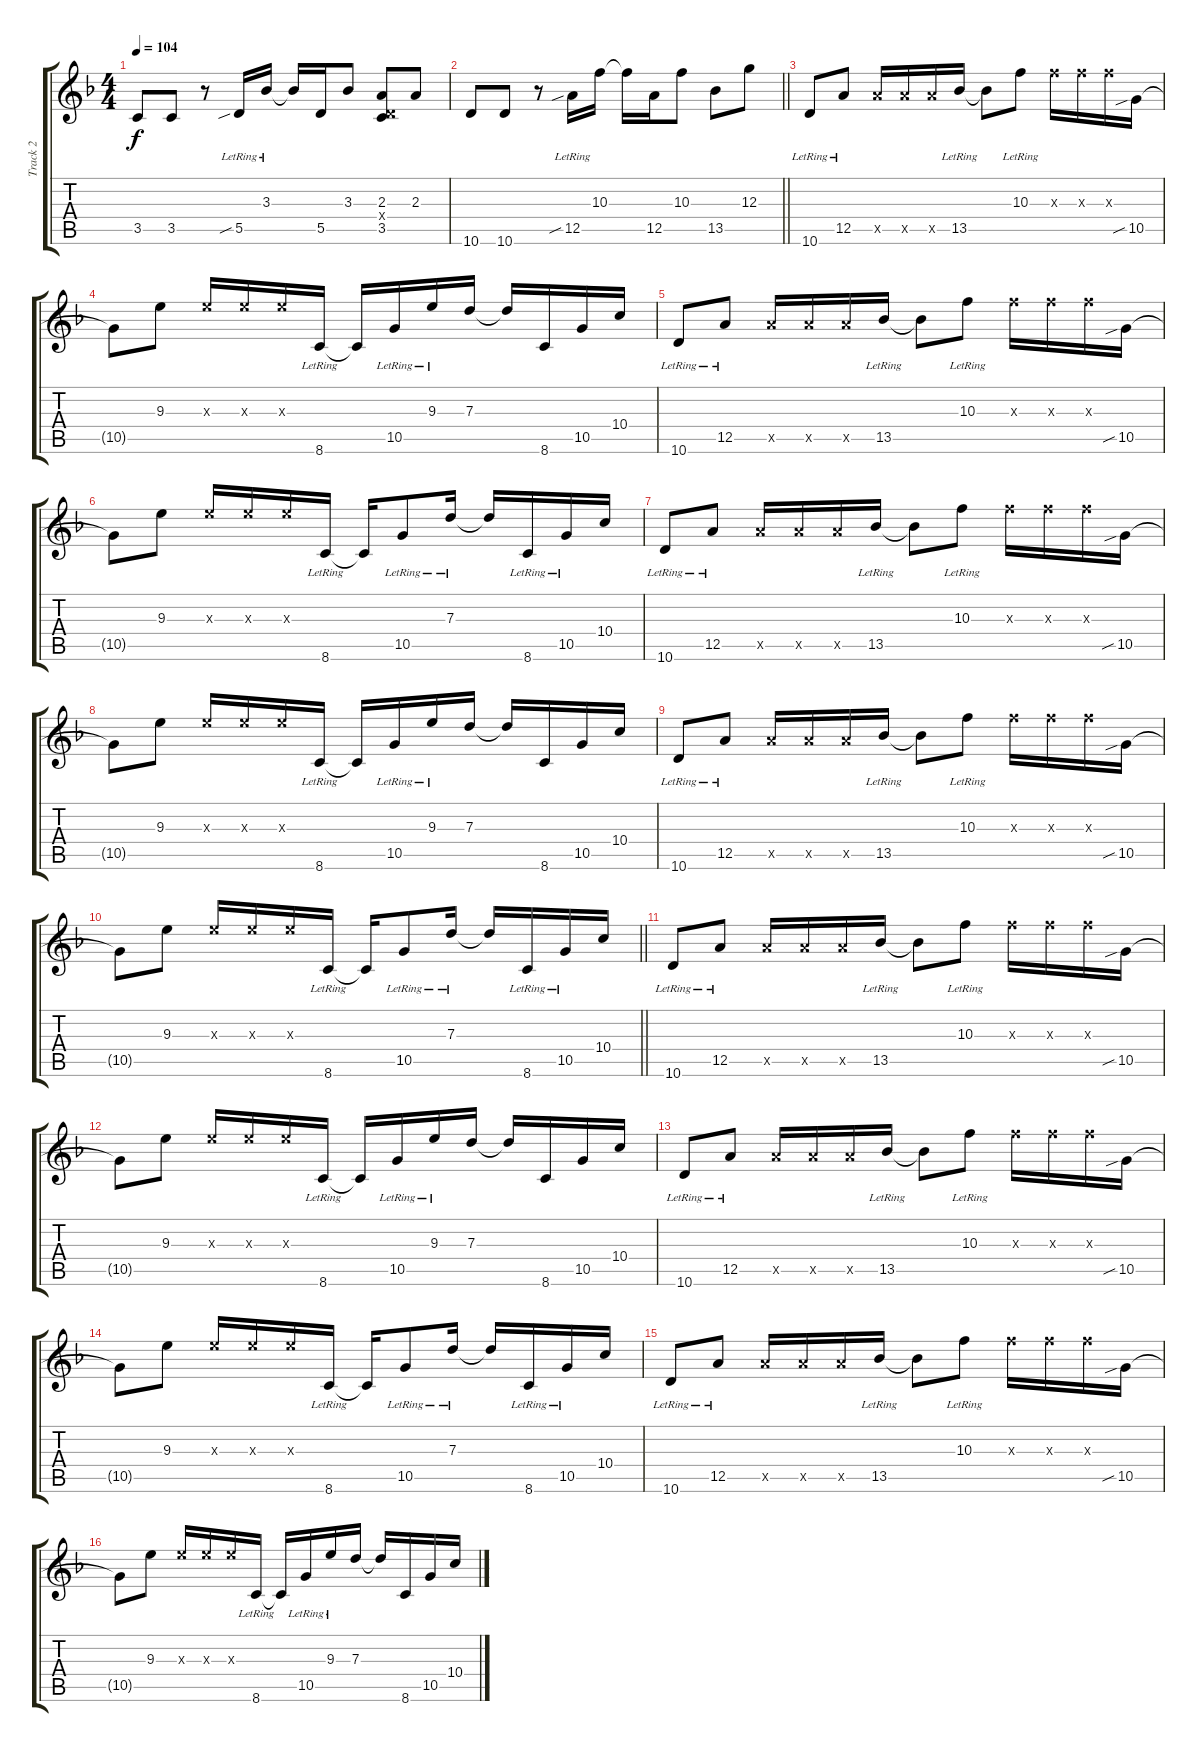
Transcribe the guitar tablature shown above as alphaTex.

\track ("Track 2" "Track 2") {instrument electricguitarjazz}
\staff {score tabs}
\tuning (E4 B3 G3 D3 A2 E2) {hide}
\ts (4 4)
\tempo 104
\clef g2
\ks dminor
3.5.8{dy f} 3.5.8 r.8 5.5{sib lr}.16 3.3{lr}.16 3.3{t}.16 5.5.16 3.3.8 (2.3 0.4{x} 3.5).8 2.3.8 |
\barLineRight lightlight
10.6.8 10.6.8 r.8 12.5{sib lr}.16 10.3{lr}.16 10.3{t}.16 12.5.16 10.3.8 13.5.8 12.3.8 |
10.6{lr}.8 12.5{lr}.8 12.5{x}.16 12.5{x}.16 12.5{x}.16 13.5{lr}.16 13.5{t}.8 10.3{lr}.8 10.3{x}.16 10.3{x}.16 10.3{x}.16 10.5{sib}.16 |
10.5{t}.8 9.3.8 9.3{x}.16 9.3{x}.16 9.3{x}.16 8.6{lr}.16 8.6{t}.16 10.5{lr}.16 9.3{lr}.16 7.3.16 7.3{t}.16 8.6.16 10.5.16 10.4.16 |
10.6{lr}.8 12.5{lr}.8 12.5{x}.16 12.5{x}.16 12.5{x}.16 13.5{lr}.16 13.5{t}.8 10.3{lr}.8 10.3{x}.16 10.3{x}.16 10.3{x}.16 10.5{sib}.16 |
10.5{t}.8 9.3.8 9.3{x}.16 9.3{x}.16 9.3{x}.16 8.6{lr}.16 8.6{t}.16 10.5{lr}.8 7.3{lr}.16 7.3{t}.16 8.6{lr}.16 10.5{lr}.16 10.4.16 |
10.6{lr}.8 12.5{lr}.8 12.5{x}.16 12.5{x}.16 12.5{x}.16 13.5{lr}.16 13.5{t}.8 10.3{lr}.8 10.3{x}.16 10.3{x}.16 10.3{x}.16 10.5{sib}.16 |
10.5{t}.8 9.3.8 9.3{x}.16 9.3{x}.16 9.3{x}.16 8.6{lr}.16 8.6{t}.16 10.5{lr}.16 9.3{lr}.16 7.3.16 7.3{t}.16 8.6.16 10.5.16 10.4.16 |
10.6{lr}.8 12.5{lr}.8 12.5{x}.16 12.5{x}.16 12.5{x}.16 13.5{lr}.16 13.5{t}.8 10.3{lr}.8 10.3{x}.16 10.3{x}.16 10.3{x}.16 10.5{sib}.16 |
\barLineRight lightlight
10.5{t}.8 9.3.8 9.3{x}.16 9.3{x}.16 9.3{x}.16 8.6{lr}.16 8.6{t}.16 10.5{lr}.8 7.3{lr}.16 7.3{t}.16 8.6{lr}.16 10.5{lr}.16 10.4.16 |
10.6{lr}.8 12.5{lr}.8 12.5{x}.16 12.5{x}.16 12.5{x}.16 13.5{lr}.16 13.5{t}.8 10.3{lr}.8 10.3{x}.16 10.3{x}.16 10.3{x}.16 10.5{sib}.16 |
10.5{t}.8 9.3.8 9.3{x}.16 9.3{x}.16 9.3{x}.16 8.6{lr}.16 8.6{t}.16 10.5{lr}.16 9.3{lr}.16 7.3.16 7.3{t}.16 8.6.16 10.5.16 10.4.16 |
10.6{lr}.8 12.5{lr}.8 12.5{x}.16 12.5{x}.16 12.5{x}.16 13.5{lr}.16 13.5{t}.8 10.3{lr}.8 10.3{x}.16 10.3{x}.16 10.3{x}.16 10.5{sib}.16 |
10.5{t}.8 9.3.8 9.3{x}.16 9.3{x}.16 9.3{x}.16 8.6{lr}.16 8.6{t}.16 10.5{lr}.8 7.3{lr}.16 7.3{t}.16 8.6{lr}.16 10.5{lr}.16 10.4.16 |
10.6{lr}.8 12.5{lr}.8 12.5{x}.16 12.5{x}.16 12.5{x}.16 13.5{lr}.16 13.5{t}.8 10.3{lr}.8 10.3{x}.16 10.3{x}.16 10.3{x}.16 10.5{sib}.16 |
10.5{t}.8 9.3.8 9.3{x}.16 9.3{x}.16 9.3{x}.16 8.6{lr}.16 8.6{t}.16 10.5{lr}.16 9.3{lr}.16 7.3.16 7.3{t}.16 8.6.16 10.5.16 10.4.16
